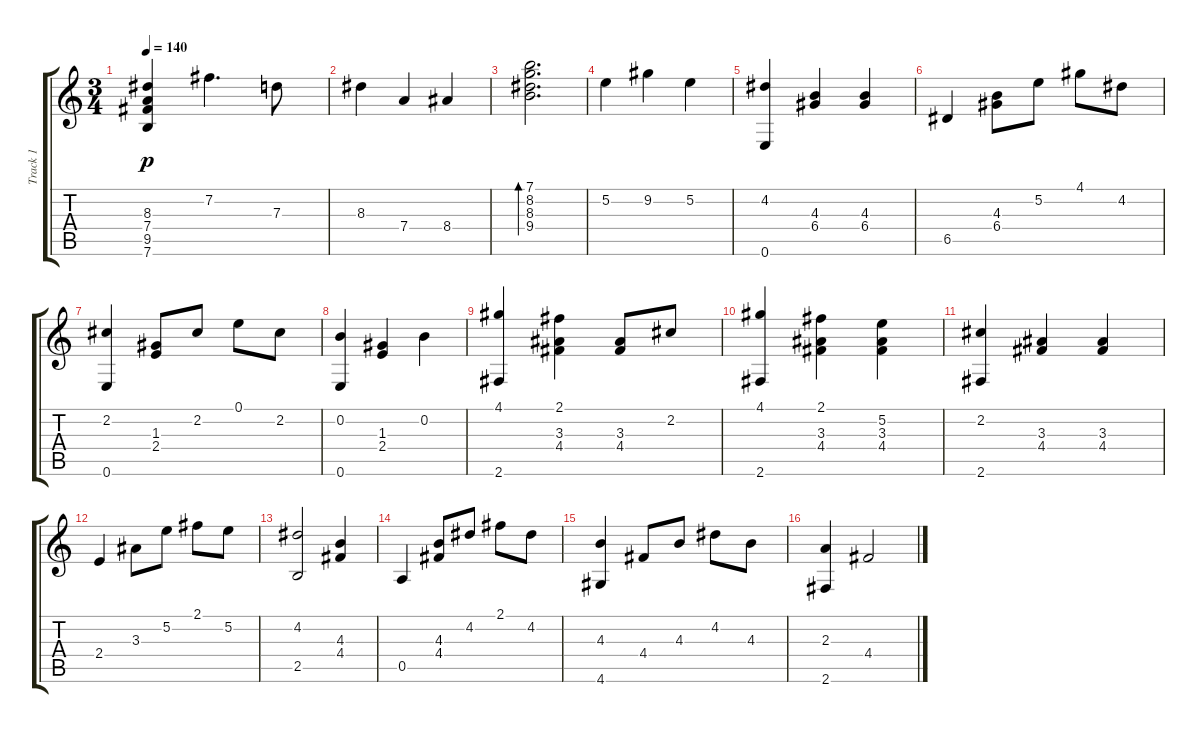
\track ("Track 1" "Track 1") {instrument acousticguitarnylon}
\staff {score tabs}
\tuning (E4 B3 G3 D3 A2 E2) {hide}
\ts (3 4)
\tempo 140
\clef g2
\ks c
(8.3 7.4 9.5 7.6).4{dy p} 7.2.4{d} 7.3.8 |
8.3.4 7.4.4 8.4.4 |
(7.1 8.2 8.3 9.4).2{d bd 480} |
5.2.4 9.2.4 5.2.4 |
(4.2 0.6).4 (4.3 6.4).4 (4.3 6.4).4 |
6.5.4 (4.3 6.4).8 5.2.8 4.1.8 4.2.8 |
(2.2 0.6).4 (1.3 2.4).8 2.2.8 0.1.8 2.2.8 |
(0.2 0.6).4 (1.3 2.4).4 0.2.4 |
(4.1 2.6).4 (2.1 3.3 4.4).4 (3.3 4.4).8 2.2.8 |
(4.1 2.6).4 (2.1 3.3 4.4).4 (5.2 3.3 4.4).4 |
(2.2 2.6).4 (3.3 4.4).4 (3.3 4.4).4 |
2.4.4 3.3.8 5.2.8 2.1.8 5.2.8 |
(4.2 2.5).2 (4.3 4.4).4 |
0.5.4 (4.3 4.4).8 4.2.8 2.1.8 4.2.8 |
(4.3 4.6).4 4.4.8 4.3.8 4.2.8 4.3.8 |
(2.3 2.6).4 4.4.2
